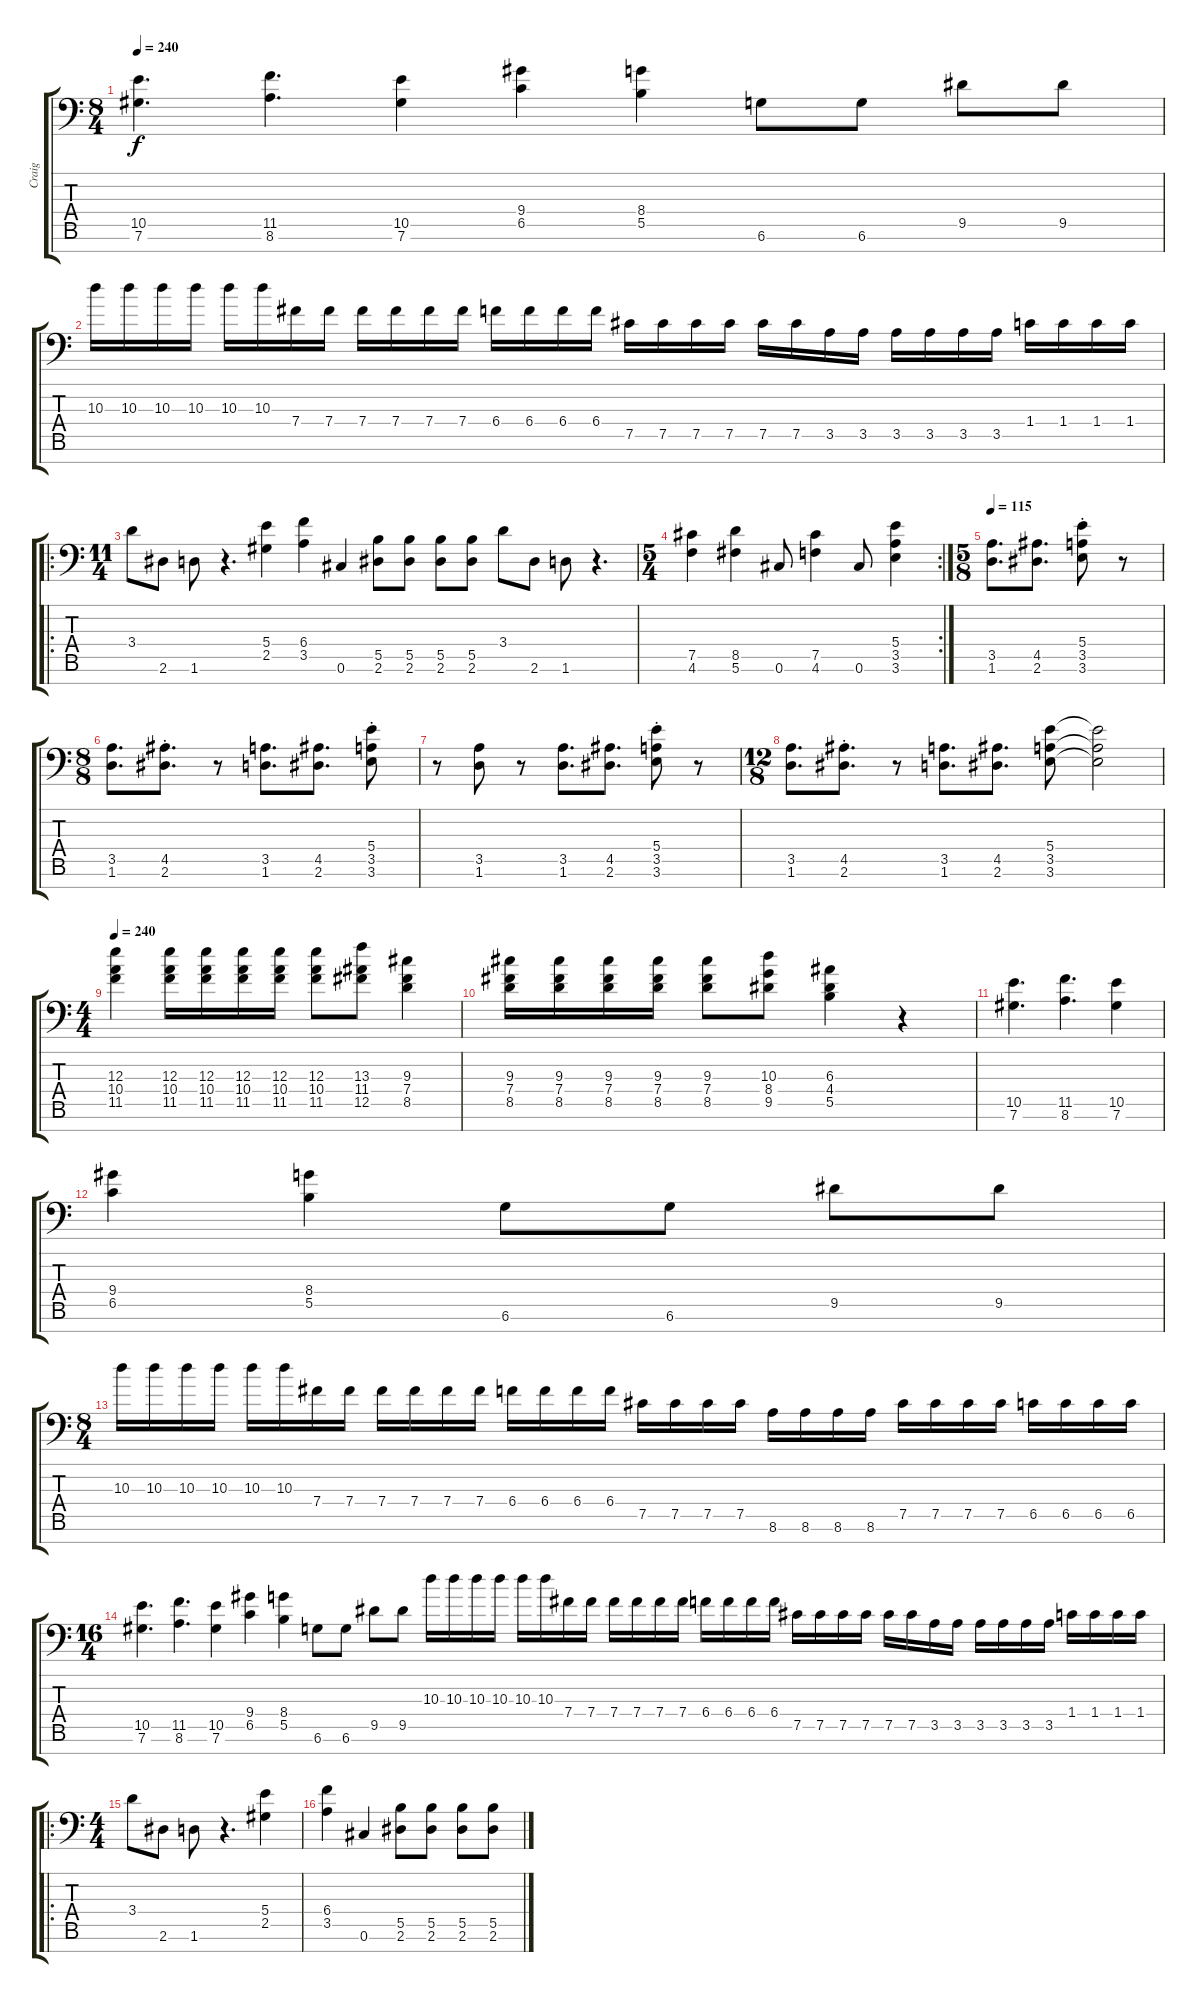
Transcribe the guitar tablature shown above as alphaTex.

\track ("Craig" "Craig") {instrument distortionguitar}
\staff {score tabs}
\tuning (Db4 Ab3 E3 B2 Gb2 Db2 Ab1) {hide}
\ts (8 4)
\tempo 240
\clef f4
\ks c
(10.5 7.6).4{d dy f} (11.5 8.6).4{d} (10.5 7.6).4 (9.4 6.5).4 (8.4 5.5).4 6.6.8 6.6.8 9.5.8 9.5.8 |
10.3.16 10.3.16 10.3.16 10.3.16 10.3.16 10.3.16 7.4.16 7.4.16 7.4.16 7.4.16 7.4.16 7.4.16 6.4.16 6.4.16 6.4.16 6.4.16 7.5.16 7.5.16 7.5.16 7.5.16 7.5.16 7.5.16 3.5.16 3.5.16 3.5.16 3.5.16 3.5.16 3.5.16 1.4.16 1.4.16 1.4.16 1.4.16 |
\ro
\ts (11 4)
3.4.8 2.6.8 1.6.8 r.4{d} (5.4 2.5).4 (6.4 3.5).4 0.6.4 (5.5 2.6).8 (5.5 2.6).8 (5.5 2.6).8 (5.5 2.6).8 3.4.8 2.6.8 1.6.8 r.4{d} |
\rc 2
\ts (5 4)
(7.5 4.6).4 (8.5 5.6).4 0.6.8 (7.5 4.6).4 0.6.8 (5.4 3.5 3.6).4 |
\ts (5 8)
\tempo 115
(3.5 1.6).8{d} (4.5 2.6).8{d} (5.4{st} 3.5{st} 3.6{st}).8 r.8 |
\ts (8 8)
(3.5 1.6).8{d} (4.5{st} 2.6{st}).8{d} r.8 (3.5 1.6).8{d} (4.5 2.6).8{d} (5.4{st} 3.5{st} 3.6{st}).8 |
r.8 (3.5 1.6).8 r.8 (3.5 1.6).8{d} (4.5 2.6).8{d} (5.4{st} 3.5{st} 3.6{st}).8 r.8 |
\ts (12 8)
(3.5 1.6).8{d} (4.5{st} 2.6{st}).8{d} r.8 (3.5 1.6).8{d} (4.5 2.6).8{d} (5.4 3.5 3.6).8 (5.4{t} 3.5{t} 3.6{t}).2 |
\ts (4 4)
\tempo 240
(12.3 10.4 11.5).4 (12.3 10.4 11.5).16 (12.3 10.4 11.5).16 (12.3 10.4 11.5).16 (12.3 10.4 11.5).16 (12.3 10.4 11.5).8 (13.3 11.4 12.5).8 (9.3 7.4 8.5).4 |
(9.3 7.4 8.5).16 (9.3 7.4 8.5).16 (9.3 7.4 8.5).16 (9.3 7.4 8.5).16 (9.3 7.4 8.5).8 (10.3 8.4 9.5).8 (6.3 4.4 5.5).4 r.4 |
(10.5 7.6).4{d} (11.5 8.6).4{d} (10.5 7.6).4 |
(9.4 6.5).4 (8.4 5.5).4 6.6.8 6.6.8 9.5.8 9.5.8 |
\ts (8 4)
10.3.16 10.3.16 10.3.16 10.3.16 10.3.16 10.3.16 7.4.16 7.4.16 7.4.16 7.4.16 7.4.16 7.4.16 6.4.16 6.4.16 6.4.16 6.4.16 7.5.16 7.5.16 7.5.16 7.5.16 8.6.16 8.6.16 8.6.16 8.6.16 7.5.16 7.5.16 7.5.16 7.5.16 6.5.16 6.5.16 6.5.16 6.5.16 |
\ts (16 4)
(10.5 7.6).4{d} (11.5 8.6).4{d} (10.5 7.6).4 (9.4 6.5).4 (8.4 5.5).4 6.6.8 6.6.8 9.5.8 9.5.8 10.3.16 10.3.16 10.3.16 10.3.16 10.3.16 10.3.16 7.4.16 7.4.16 7.4.16 7.4.16 7.4.16 7.4.16 6.4.16 6.4.16 6.4.16 6.4.16 7.5.16 7.5.16 7.5.16 7.5.16 7.5.16 7.5.16 3.5.16 3.5.16 3.5.16 3.5.16 3.5.16 3.5.16 1.4.16 1.4.16 1.4.16 1.4.16 |
\ro
\ts (4 4)
3.4.8 2.6.8 1.6.8 r.4{d} (5.4 2.5).4 |
(6.4 3.5).4 0.6.4 (5.5 2.6).8 (5.5 2.6).8 (5.5 2.6).8 (5.5 2.6).8
